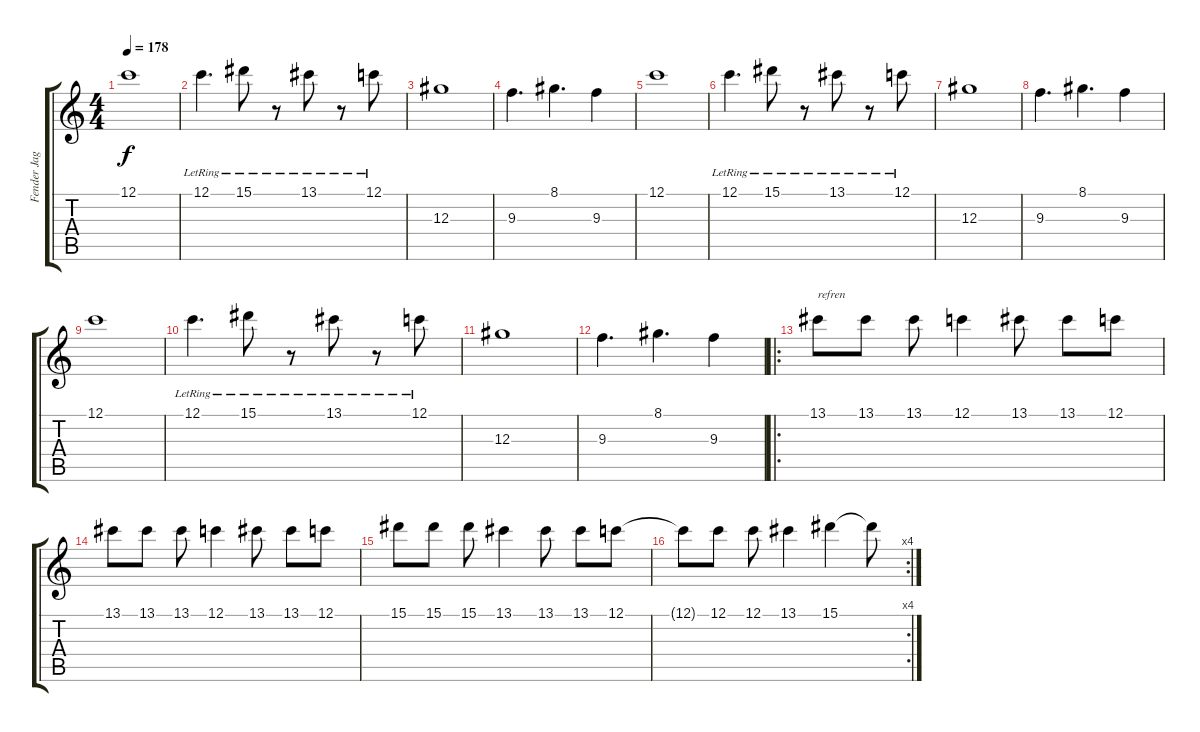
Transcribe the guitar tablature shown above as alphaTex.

\track ("Fender Jaguar 2" "Fender Jag") {instrument overdrivenguitar}
\staff {score tabs}
\tuning (C4 C4 Ab3 Eb3 Bb2 F2) {hide}
\ts (4 4)
\tempo 178
\clef g2
\ks c
12.1.1{dy f} |
12.1{lr}.4{d} 15.1{lr}.8 r.8 13.1{lr}.8 r.8 12.1{lr}.8 |
12.3.1 |
9.3.4{d} 8.1.4{d} 9.3.4 |
12.1.1 |
12.1{lr}.4{d} 15.1{lr}.8 r.8 13.1{lr}.8 r.8 12.1{lr}.8 |
12.3.1 |
9.3.4{d} 8.1.4{d} 9.3.4 |
12.1.1 |
12.1{lr}.4{d} 15.1{lr}.8 r.8 13.1{lr}.8 r.8 12.1{lr}.8 |
12.3.1 |
9.3.4{d} 8.1.4{d} 9.3.4 |
\ro
13.1.8{txt "refren"} 13.1.8 13.1.8 12.1.4 13.1.8 13.1.8 12.1.8 |
13.1.8 13.1.8 13.1.8 12.1.4 13.1.8 13.1.8 12.1.8 |
15.1.8 15.1.8 15.1.8 13.1.4 13.1.8 13.1.8 12.1.8 |
\rc 4
12.1{t}.8 12.1.8 12.1.8 13.1.4 15.1.4 15.1{t}.8
